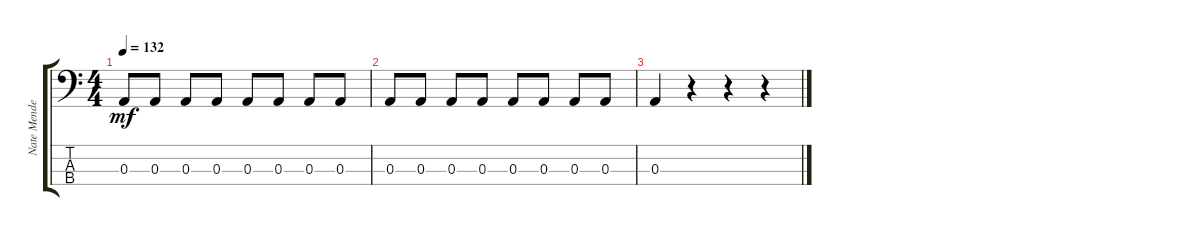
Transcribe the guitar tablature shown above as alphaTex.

\track ("Nate Mendel (Bass)" "Nate Mende") {instrument electricbassfinger}
\staff {score tabs}
\tuning (G2 D2 A1 E1) {hide}
\ts (4 4)
\tempo 132
\clef f4
\ks c
0.3.8{dy mf} 0.3.8 0.3.8 0.3.8 0.3.8 0.3.8 0.3.8 0.3.8 |
0.3.8 0.3.8 0.3.8 0.3.8 0.3.8 0.3.8 0.3.8 0.3.8 |
0.3.4 r.4 r.4 r.4
